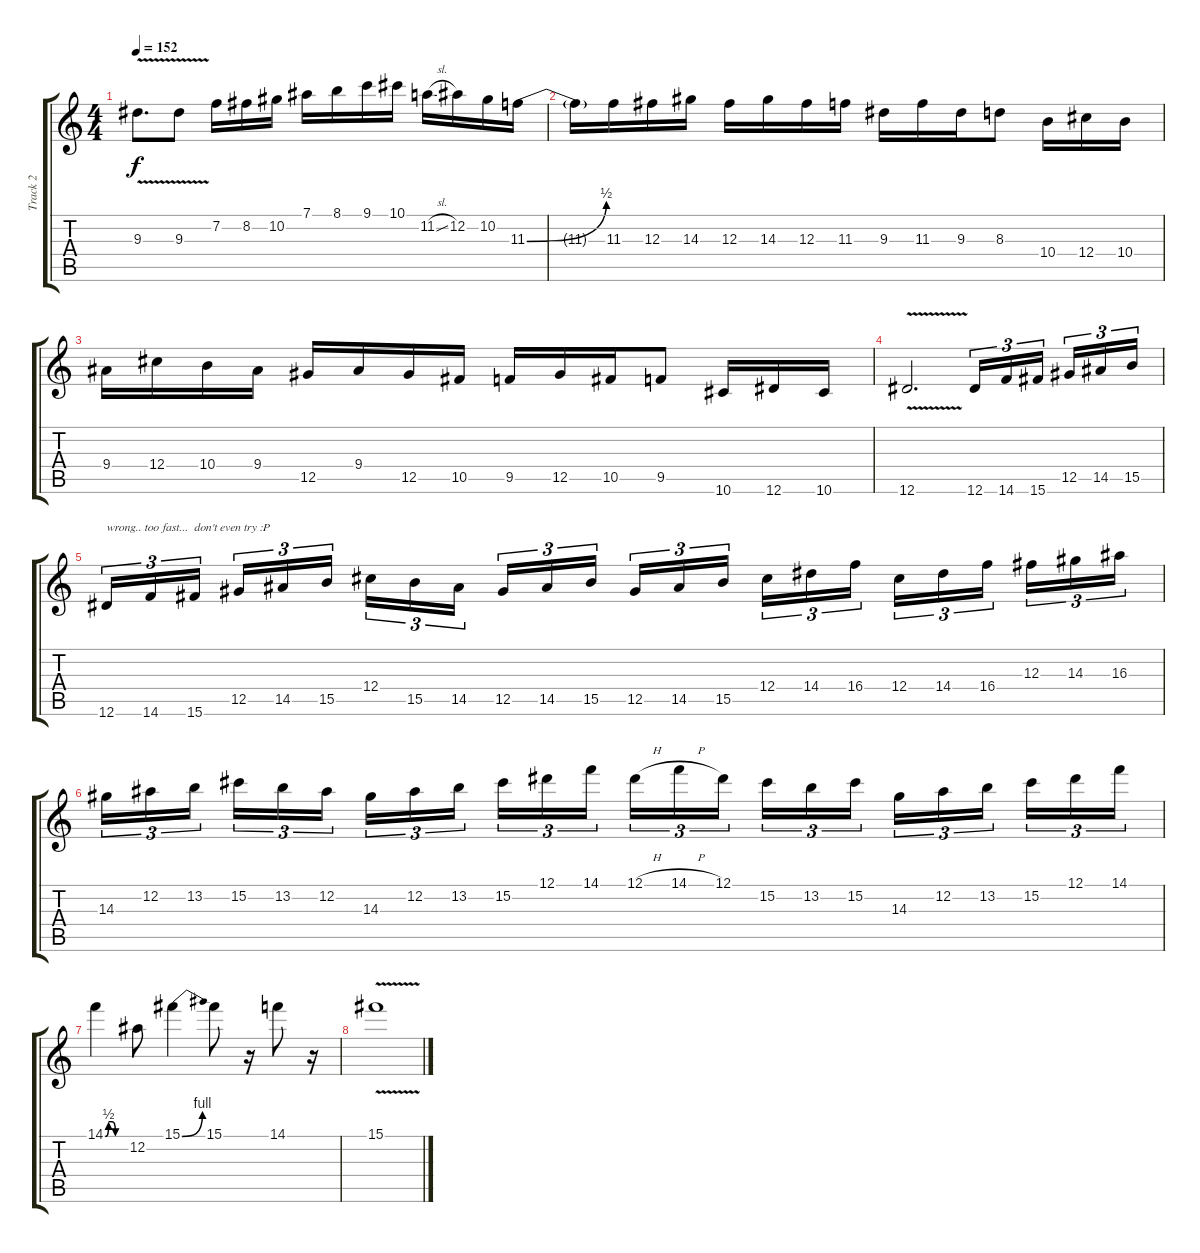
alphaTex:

\track ("Track 2" "Track 2") {instrument overdrivenguitar}
\staff {score tabs}
\tuning (Eb4 Bb3 Gb3 Db3 Ab2 Eb2) {hide}
\ts (4 4)
\tempo 152
\clef g2
\ks c
9.3{v}.8{d dy f} 9.3{v}.8 7.2.16 8.2.16 10.2.16 7.1.16 8.1.16 9.1.16 10.1.16 11.2{sl}.16 12.2.16 10.2.16 11.3{be (bend 0 0 60 2)}.16 |
11.3{t}.16 11.3.16 12.3.16 14.3.16 12.3.16 14.3.16 12.3.16 11.3.16 9.3.16 11.3.16 9.3.16 8.3.8 10.4.16 12.4.16 10.4.16 |
9.4.16 12.4.16 10.4.16 9.4.16 12.5.16 9.4.16 12.5.16 10.5.16 9.5.16 12.5.16 10.5.16 9.5.8 10.6.16 12.6.16 10.6.16 |
12.6{v}.2{d} 12.6.16{tu (3 2)} 14.6.16{tu (3 2)} 15.6.16{tu (3 2) beam splitsecondary} 12.5.16{tu (3 2)} 14.5.16{tu (3 2)} 15.5.16{tu (3 2)} |
12.6.16{tu (3 2) txt "wrong.. too fast...  don't even try :P"} 14.6.16{tu (3 2)} 15.6.16{tu (3 2) beam splitsecondary} 12.5.16{tu (3 2)} 14.5.16{tu (3 2)} 15.5.16{tu (3 2)} 12.4.16{tu (3 2)} 15.5.16{tu (3 2)} 14.5.16{tu (3 2) beam splitsecondary} 12.5.16{tu (3 2)} 14.5.16{tu (3 2)} 15.5.16{tu (3 2)} 12.5.16{tu (3 2)} 14.5.16{tu (3 2)} 15.5.16{tu (3 2) beam splitsecondary} 12.4.16{tu (3 2)} 14.4.16{tu (3 2)} 16.4.16{tu (3 2)} 12.4.16{tu (3 2)} 14.4.16{tu (3 2)} 16.4.16{tu (3 2) beam splitsecondary} 12.3.16{tu (3 2)} 14.3.16{tu (3 2)} 16.3.16{tu (3 2)} |
14.3.16{tu (3 2)} 12.2.16{tu (3 2)} 13.2.16{tu (3 2) beam splitsecondary} 15.2.16{tu (3 2)} 13.2.16{tu (3 2)} 12.2.16{tu (3 2)} 14.3.16{tu (3 2)} 12.2.16{tu (3 2)} 13.2.16{tu (3 2) beam splitsecondary} 15.2.16{tu (3 2)} 12.1.16{tu (3 2)} 14.1.16{tu (3 2)} 12.1{h}.16{tu (3 2)} 14.1{h}.16{tu (3 2)} 12.1.16{tu (3 2) beam splitsecondary} 15.2.16{tu (3 2)} 13.2.16{tu (3 2)} 15.2.16{tu (3 2)} 14.3.16{tu (3 2)} 12.2.16{tu (3 2)} 13.2.16{tu (3 2) beam splitsecondary} 15.2.16{tu (3 2)} 12.1.16{tu (3 2)} 14.1.16{tu (3 2)} |
14.1{be (custom 0 0 10 2 20 2 30 0 60 0)}.4 12.2.8 15.1{be (bend 0 0 60 4)}.4 15.1.8 r.16 14.1.8 r.16 |
15.1{v}.1
